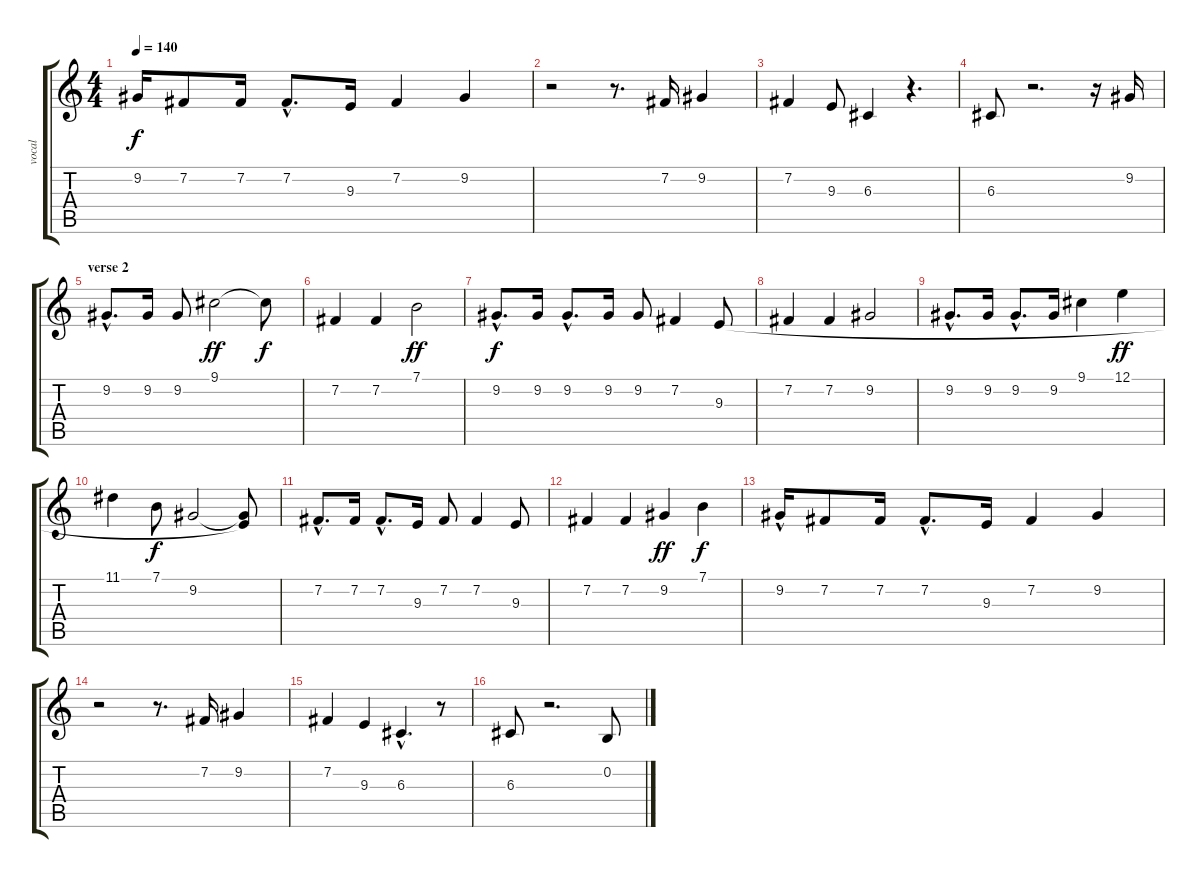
\track ("vocal" "vocal") {instrument vibraphone}
\staff {score tabs}
\tuning (E4 B3 G3 D3 A2 E2) {hide}
\ts (4 4)
\tempo 140
\clef g2
\ks c
9.2.16{dy f} 7.2.8 7.2.16 7.2{hac}.8{d} 9.3.16 7.2.4 9.2.4 |
r.2 r.8{d} 7.2.16 9.2.4 |
7.2.4 9.3.8 6.3.4 r.4{d} |
6.3.8 r.2{d} r.16 9.2.16 |
\section ("" "verse 2")
9.2{hac}.8{d} 9.2.16 9.2.8 9.1.2{dy ff} 9.1{t}.8{dy f} |
7.2.4 7.2.4 7.1.2{dy ff} |
9.2{hac}.8{d dy f} 9.2.16 9.2{hac}.8{d} 9.2.16 9.2.8 7.2.4 9.3.8 |
7.2.4 7.2.4 9.2.2 |
9.2{hac}.8{d} 9.2.16 9.2{hac}.8{d} 9.2.16 9.1.4 12.1.4{dy ff} |
11.1.4 7.1.8{dy f} 9.2.2 (9.2{t} 9.3{t}).8 |
7.2{hac}.8{d} 7.2.16 7.2{hac}.8{d} 9.3.16 7.2.8 7.2.4 9.3.8 |
7.2.4 7.2.4 9.2.4{dy ff} 7.1.4{dy f} |
9.2{hac}.16 7.2.8 7.2.16 7.2{hac}.8{d} 9.3.16 7.2.4 9.2.4 |
r.2 r.8{d} 7.2.16 9.2.4 |
7.2.4 9.3.4 6.3{hac}.4{d} r.8 |
6.3.8 r.2{d} 0.2.8
